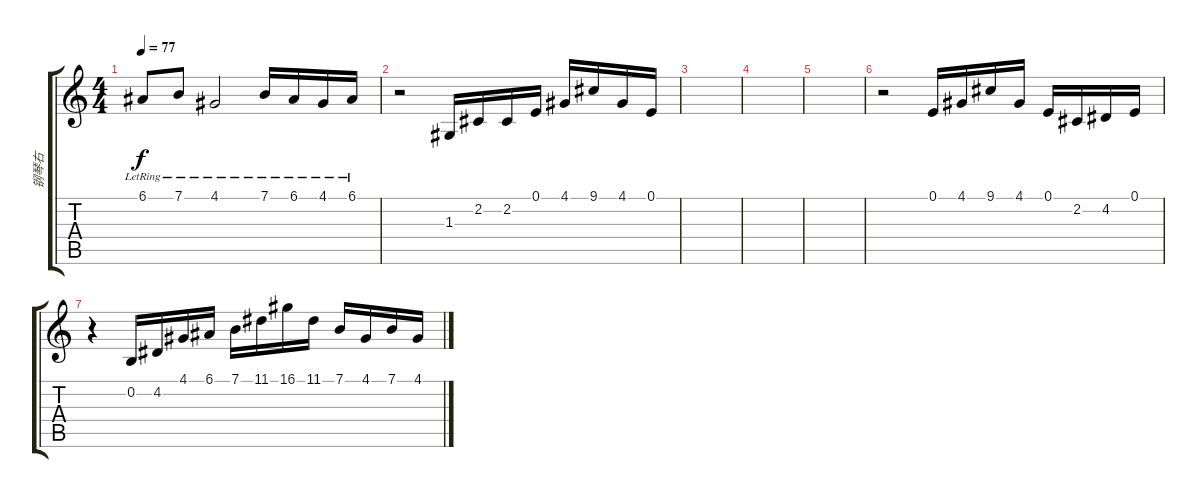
\track ("钢琴右" "钢琴右") {instrument acousticgrandpiano}
\staff {score tabs}
\tuning (E4 B3 G3 D3 A2 E2) {hide}
\ts (4 4)
\tempo 77
\clef g2
\ks c
6.1{lr}.8{dy f} 7.1{lr}.8 4.1{lr}.2 7.1{lr}.16 6.1{lr}.16 4.1{lr}.16 6.1{lr}.16 |
r.2 1.3.16 2.2.16 2.2.16 0.1.16 4.1.16 9.1.16 4.1.16 0.1.16 |
|
|
|
r.2 0.1.16 4.1.16 9.1.16 4.1.16 0.1.16 2.2.16 4.2.16 0.1.16 |
r.4 0.2.16 4.2.16 4.1.16 6.1.16 7.1.16 11.1.16 16.1.16 11.1.16 7.1.16 4.1.16 7.1.16 4.1.16
